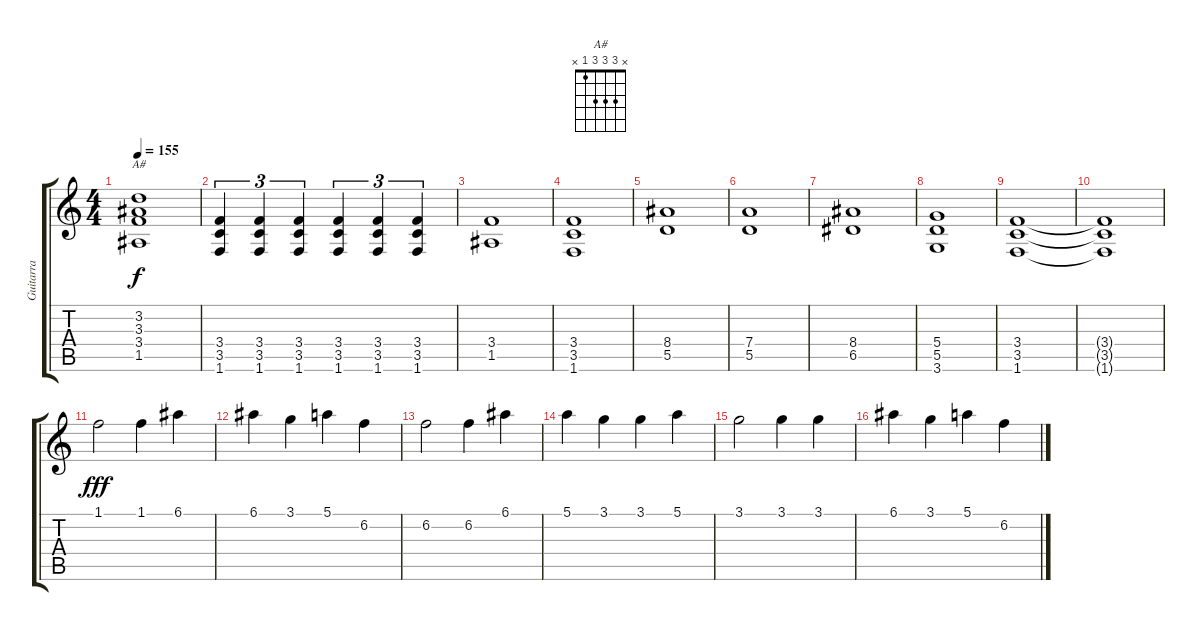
\track ("Guitarra" "Guitarra") {instrument overdrivenguitar}
\staff {score tabs}
\tuning (E4 B3 G3 D3 A2 E2) {hide}
\chord ("A#" x 3 3 3 1 x)
\ts (4 4)
\tempo 155
\clef g2
\ks c
(3.2 3.3 3.4 1.5).1{ch "A#" dy f} |
(3.4 3.5 1.6).4{tu (3 2)} (3.4 3.5 1.6).4{tu (3 2)} (3.4 3.5 1.6).4{tu (3 2)} (3.4 3.5 1.6).4{tu (3 2)} (3.4 3.5 1.6).4{tu (3 2)} (3.4 3.5 1.6).4{tu (3 2)} |
(3.4 1.5).1 |
(3.4 3.5 1.6).1 |
(8.4 5.5).1 |
(7.4 5.5).1 |
(8.4 6.5).1 |
(5.4 5.5 3.6).1 |
(3.4 3.5 1.6).1 |
(3.4{t} 3.5{t} 1.6{t}).1 |
1.1.2{dy fff} 1.1.4 6.1.4 |
6.1.4 3.1.4 5.1.4 6.2.4 |
6.2.2 6.2.4 6.1.4 |
5.1.4 3.1.4 3.1.4 5.1.4 |
3.1.2 3.1.4 3.1.4 |
6.1.4 3.1.4 5.1.4 6.2.4
